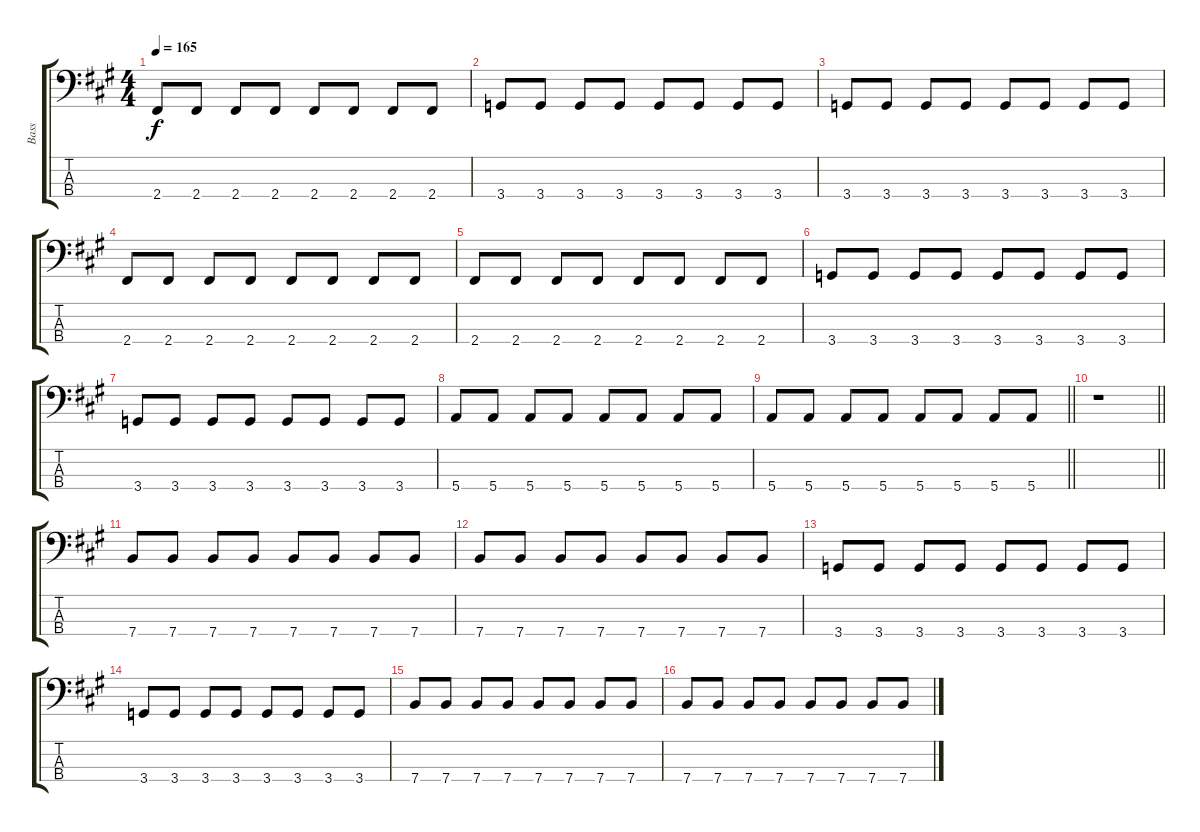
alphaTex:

\track ("Bass" "Bass") {instrument electricbasspick}
\staff {score tabs}
\tuning (G2 D2 A1 E1) {hide}
\ts (4 4)
\tempo 165
\clef f4
\ks a
2.4.8{dy f} 2.4.8 2.4.8 2.4.8 2.4.8 2.4.8 2.4.8 2.4.8 |
3.4.8 3.4.8 3.4.8 3.4.8 3.4.8 3.4.8 3.4.8 3.4.8 |
3.4.8 3.4.8 3.4.8 3.4.8 3.4.8 3.4.8 3.4.8 3.4.8 |
2.4.8 2.4.8 2.4.8 2.4.8 2.4.8 2.4.8 2.4.8 2.4.8 |
2.4.8 2.4.8 2.4.8 2.4.8 2.4.8 2.4.8 2.4.8 2.4.8 |
3.4.8 3.4.8 3.4.8 3.4.8 3.4.8 3.4.8 3.4.8 3.4.8 |
3.4.8 3.4.8 3.4.8 3.4.8 3.4.8 3.4.8 3.4.8 3.4.8 |
5.4.8 5.4.8 5.4.8 5.4.8 5.4.8 5.4.8 5.4.8 5.4.8 |
\barLineRight lightlight
5.4.8 5.4.8 5.4.8 5.4.8 5.4.8 5.4.8 5.4.8 5.4.8 |
\barLineRight lightlight
r.1 |
7.4.8 7.4.8 7.4.8 7.4.8 7.4.8 7.4.8 7.4.8 7.4.8 |
7.4.8 7.4.8 7.4.8 7.4.8 7.4.8 7.4.8 7.4.8 7.4.8 |
3.4.8 3.4.8 3.4.8 3.4.8 3.4.8 3.4.8 3.4.8 3.4.8 |
3.4.8 3.4.8 3.4.8 3.4.8 3.4.8 3.4.8 3.4.8 3.4.8 |
7.4.8 7.4.8 7.4.8 7.4.8 7.4.8 7.4.8 7.4.8 7.4.8 |
7.4.8 7.4.8 7.4.8 7.4.8 7.4.8 7.4.8 7.4.8 7.4.8
